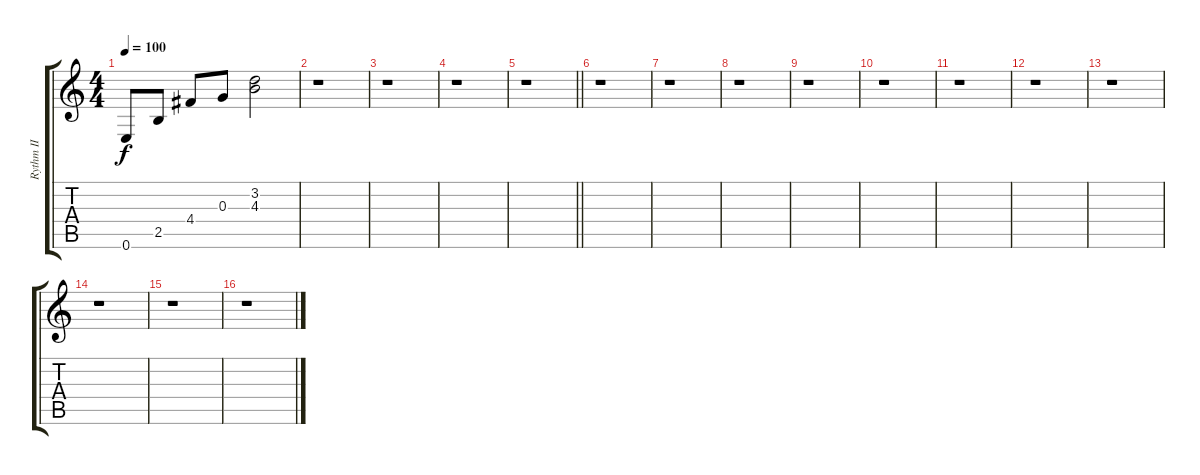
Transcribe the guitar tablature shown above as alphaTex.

\track ("Rythm II" "Rythm II") {instrument banjo}
\staff {score tabs}
\tuning (E4 B3 G3 D3 A2 E2) {hide}
\displaytranspose 12
\ts (4 4)
\tempo 100
\clef g2
\ks c
0.6.8{dy f} 2.5.8 4.4.8 0.3.8 (3.2 4.3).2 |
r.1 |
r.1 |
r.1 |
\barLineRight lightlight
r.1 |
r.1 |
r.1 |
r.1 |
r.1 |
r.1 |
r.1 |
r.1 |
r.1 |
r.1 |
r.1 |
r.1
